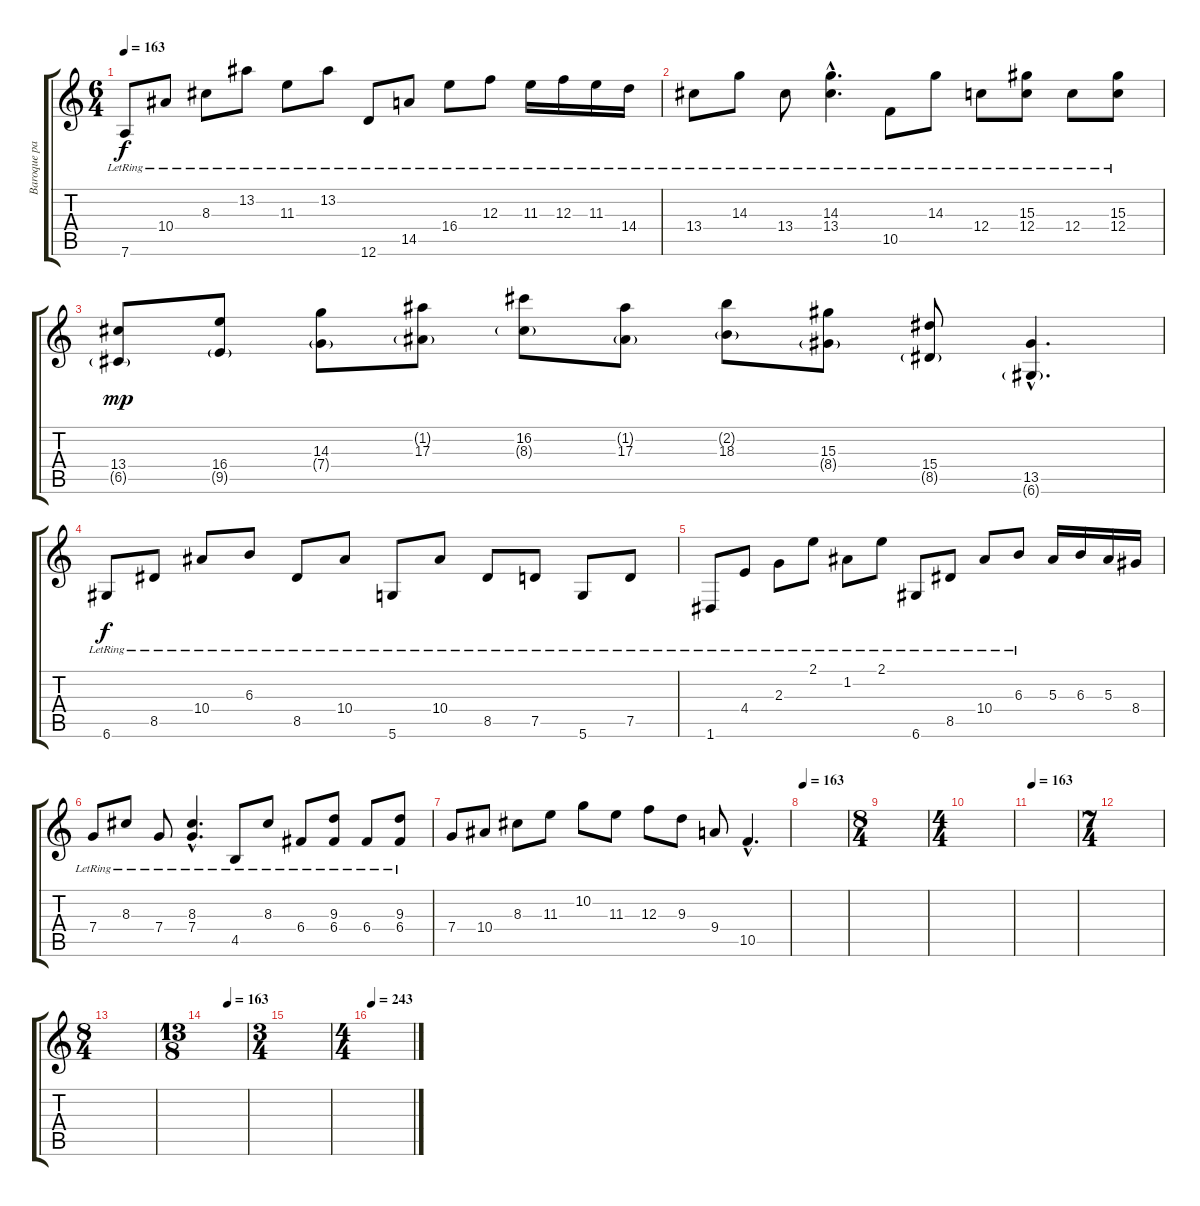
\track ("Baroque part(right guitar)" "Baroque pa") {instrument acousticguitarnylon}
\staff {score tabs}
\tuning (D4 A3 F3 C3 G2 D2) {hide}
\ts (6 4)
\tempo 163
\clef g2
\ks c
7.6{lr}.8{dy f} 10.4{lr}.8 8.3{lr}.8 13.2{lr}.8 11.3{lr}.8 13.2{lr}.8 12.6{lr}.8 14.5{lr}.8 16.4{lr}.8 12.3{lr}.8 11.3{lr}.16 12.3{lr}.16 11.3{lr}.16 14.4{lr}.16 |
13.4{lr}.8 14.3{lr}.8 13.4{lr}.8 (14.3{hac} 13.4{hac lr}).4{d} 10.5{lr}.8 14.3{lr}.8 12.4{lr}.8 (15.3{lr} 12.4{lr}).8 12.4{lr}.8 (15.3{lr} 12.4{lr}).8 |
(13.4 6.5{g}).8{dy mp} (16.4 9.5{g}).8 (14.3 7.4{g}).8 (1.2{g} 17.3).8 (16.2 8.3{g}).8 (1.2{g} 17.3).8 (2.2{g} 18.3).8 (15.3 8.4{g}).8 (15.4 8.5{g}).8 (13.5{hac} 6.6{g hac}).4{d} |
6.6{lr}.8{dy f} 8.5{lr}.8 10.4{lr}.8 6.3{lr}.8 8.5{lr}.8 10.4{lr}.8 5.6{lr}.8 10.4{lr}.8 8.5{lr}.8 7.5{lr}.8 5.6{lr}.8 7.5{lr}.8 |
1.6{lr}.8 4.4{lr}.8 2.3{lr}.8 2.1{lr}.8 1.2{lr}.8 2.1{lr}.8 6.6{lr}.8 8.5{lr}.8 10.4{lr}.8 6.3{lr}.8 5.3.16 6.3.16 5.3.16 8.4.16 |
7.4{lr}.8 8.3{lr}.8 7.4{lr}.8 (8.3{hac} 7.4{hac lr}).4{d} 4.5{lr}.8 8.3{lr}.8 6.4{lr}.8 (9.3{lr} 6.4{lr}).8 6.4{lr}.8 (9.3{lr} 6.4{lr}).8 |
7.4.8 10.4.8 8.3.8 11.3.8 10.2.8 11.3.8 12.3.8 9.3.8 9.4.8 10.5{hac}.4{d} |
\tempo 163
|
\ts (8 4)
|
\ts (4 4)
|
\tempo 163
|
\ts (7 4)
|
\ts (8 4)
|
\ts (13 8)
\tempo (163 0.5384615384615384)
|
\ts (3 4)
|
\ts (4 4)
\tempo 243
